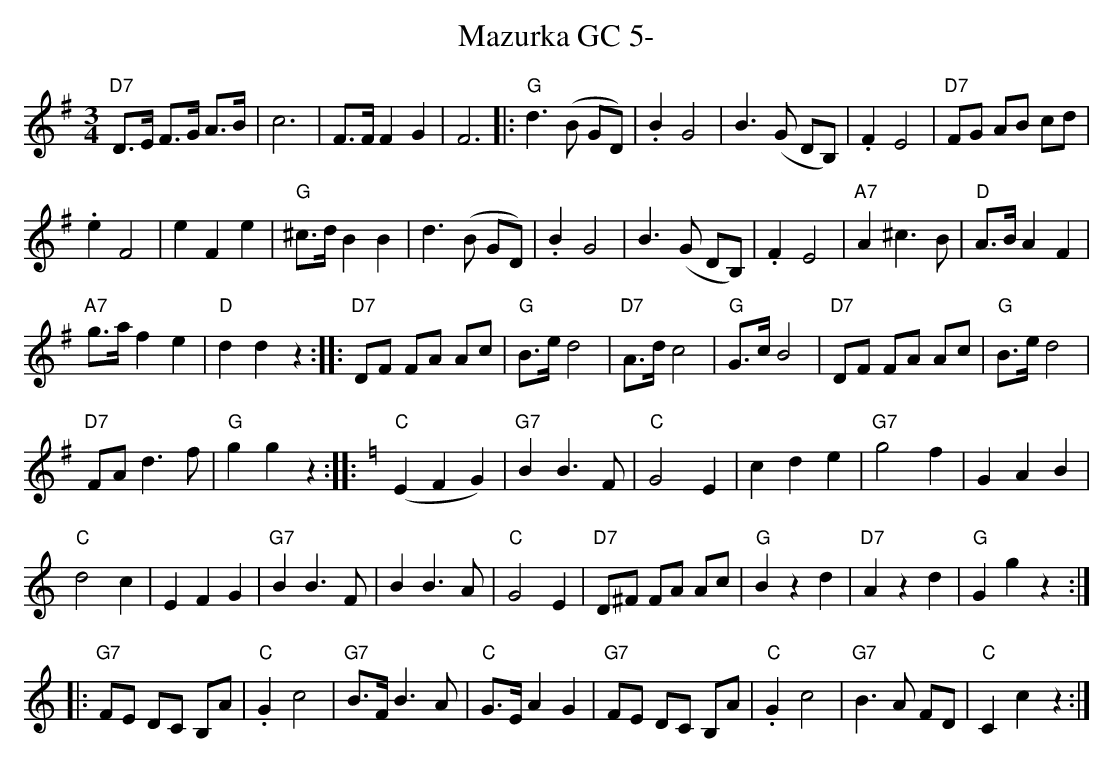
X:1
T:Mazurka GC 5-
M:3/4
L:1/8
K:Gmaj
"D7"D>E F>G A>B | c6 | F>F F2G2 | F6 |: "G"d3 (B GD) | .B2 G4 | B3 (G DB,) | .F2E4 | "D7"FG AB cd |
.e2 F4 | e2F2e2 | "G"^c>d B2B2 | d3 (B GD) | .B2G4 | B3 (G DB,) | .F2E4 | "A7"A2^c3B | "D"A>B A2F2 |
"A7"g>a f2e2 | "D"d2d2z2 :: "D7"DF FA Ac | "G"B>e d4 | "D7"A>dc4 | "G"G>cB4 | "D7"DF FA Ac | "G"B>ed4 |
"D7"FA d3f | "G"g2g2z2 :: [K:Cmaj] [L:1/4] "C"(EFG) | "G7"BB>F | "C"G2E | cde | "G7"g2f | GAB |
"C"d2c | EFG | "G7"BB>F | BB>A | "C"G2E | "D7"D/2^F/2 F/2A/2 A/2c/2 | "G"Bzd | "D7"Azd | "G"Ggz :: [L:1/8]
"G7"FE DC B,A | "C".G2c4 | "G7"B>F B3A | "C"G>E A2G2 | "G7"FE DC B,A | "C".G2c4 | "G7"B3A FD | "C"C2c2z2 :|
